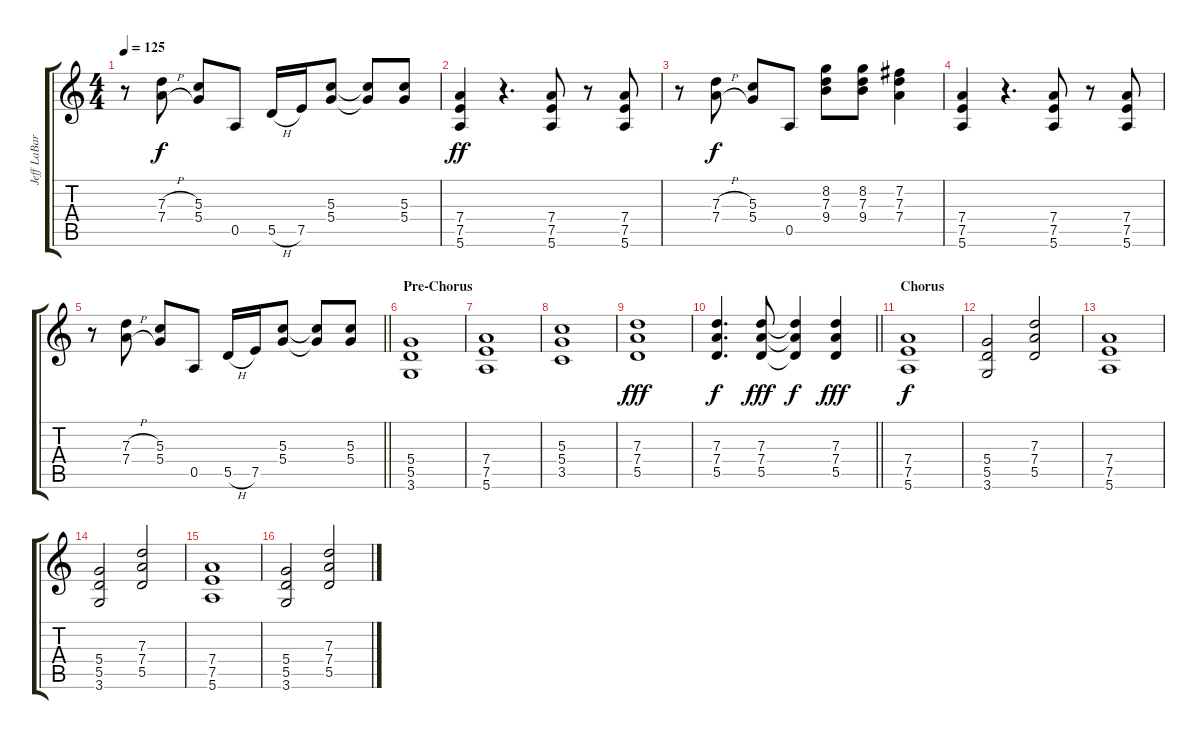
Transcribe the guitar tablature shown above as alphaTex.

\track ("Jeff LaBar - Rhytm Guitar" "Jeff LaBar") {instrument overdrivenguitar}
\staff {score tabs}
\tuning (E4 B3 G3 D3 A2 E2) {hide}
\ts (4 4)
\tempo 125
\clef g2
\ks c
r.8{dy f} (7.3{h} 7.4{h}).8 (5.3 5.4).8 0.5.8 5.5{h}.16 7.5.16 (5.3 5.4).8 (5.3{t} 5.4{t}).8 (5.3 5.4).8 |
(7.4 7.5 5.6).4{dy ff} r.4{d} (7.4 7.5 5.6).8 r.8 (7.4 7.5 5.6).8 |
r.8 (7.3{h} 7.4{h}).8{dy f} (5.3 5.4).8 0.5.8 (8.2 7.3 9.4).8 (8.2 7.3 9.4).8 (7.2 7.3 7.4).4 |
(7.4 7.5 5.6).4 r.4{d} (7.4 7.5 5.6).8 r.8 (7.4 7.5 5.6).8 |
\barLineRight lightlight
r.8 (7.3{h} 7.4{h}).8 (5.3 5.4).8 0.5.8 5.5{h}.16 7.5.16 (5.3 5.4).8 (5.3{t} 5.4{t}).8 (5.3 5.4).8 |
\section ("" "Pre-Chorus")
(5.4 5.5 3.6).1 |
(7.4 7.5 5.6).1 |
(5.3 5.4 3.5).1 |
(7.3 7.4 5.5).1{dy fff} |
\barLineRight lightlight
(7.3 7.4 5.5).4{d dy f} (7.3 7.4 5.5).8{dy fff} (7.3{t} 7.4{t} 5.5{t}).4{dy f} (7.3 7.4 5.5).4{dy fff} |
\section ("" "Chorus")
(7.4 7.5 5.6).1{dy f} |
(5.4 5.5 3.6).2 (7.3 7.4 5.5).2 |
(7.4 7.5 5.6).1 |
(5.4 5.5 3.6).2 (7.3 7.4 5.5).2 |
(7.4 7.5 5.6).1 |
(5.4 5.5 3.6).2 (7.3 7.4 5.5).2
